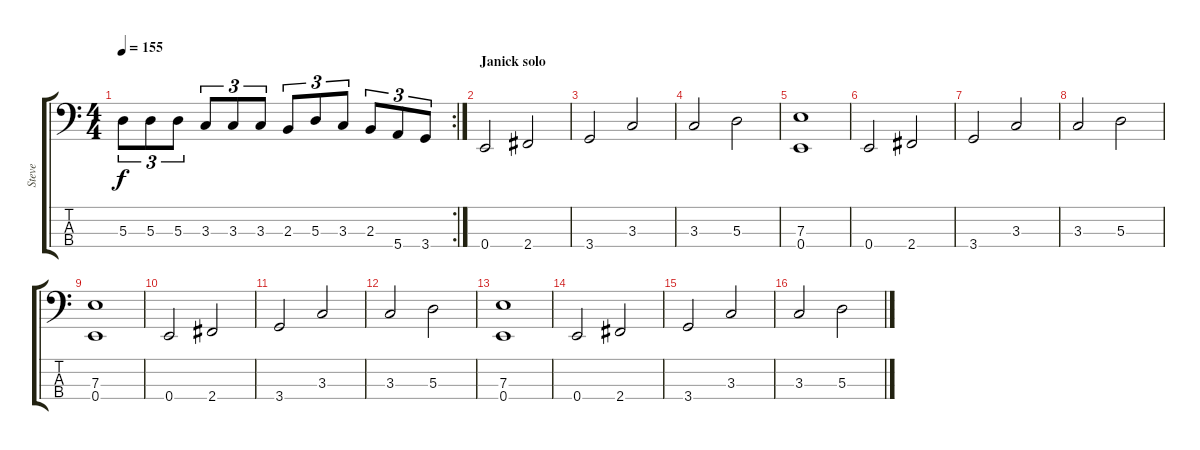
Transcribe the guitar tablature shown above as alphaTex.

\track ("Steve" "Steve") {instrument electricbassfinger}
\staff {score tabs}
\tuning (G2 D2 A1 E1) {hide}
\rc 2
\ts (4 4)
\tempo 155
\clef f4
\ks c
5.3.8{tu (3 2) dy f} 5.3.8{tu (3 2)} 5.3.8{tu (3 2)} 3.3.8{tu (3 2)} 3.3.8{tu (3 2)} 3.3.8{tu (3 2)} 2.3.8{tu (3 2)} 5.3.8{tu (3 2)} 3.3.8{tu (3 2)} 2.3.8{tu (3 2)} 5.4.8{tu (3 2)} 3.4.8{tu (3 2)} |
\section ("" "Janick solo")
0.4.2 2.4.2 |
3.4.2 3.3.2 |
3.3.2 5.3.2 |
(7.3 0.4).1 |
0.4.2 2.4.2 |
3.4.2 3.3.2 |
3.3.2 5.3.2 |
(7.3 0.4).1 |
0.4.2 2.4.2 |
3.4.2 3.3.2 |
3.3.2 5.3.2 |
(7.3 0.4).1 |
0.4.2 2.4.2 |
3.4.2 3.3.2 |
3.3.2 5.3.2
